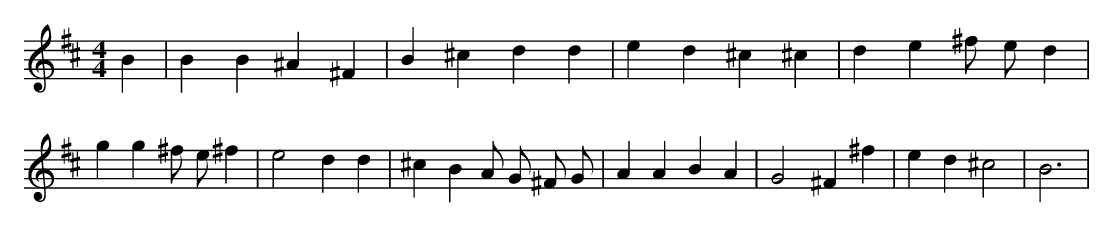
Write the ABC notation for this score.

X:1
M:4/4
L:1/8
K:D
B2 | B2 B2 ^A2 ^F2 | B2 ^c2 d2 d2 | e2 d2 ^c2 ^c2 | d2 e2 ^f e d2 | g2 g2 ^f e ^f2 | e4 d2 d2 | ^c2 B2 A G ^F G | A2 A2 B2 A2 | G4 ^F2 ^f2 | e2 d2 ^c4 | B6 |
